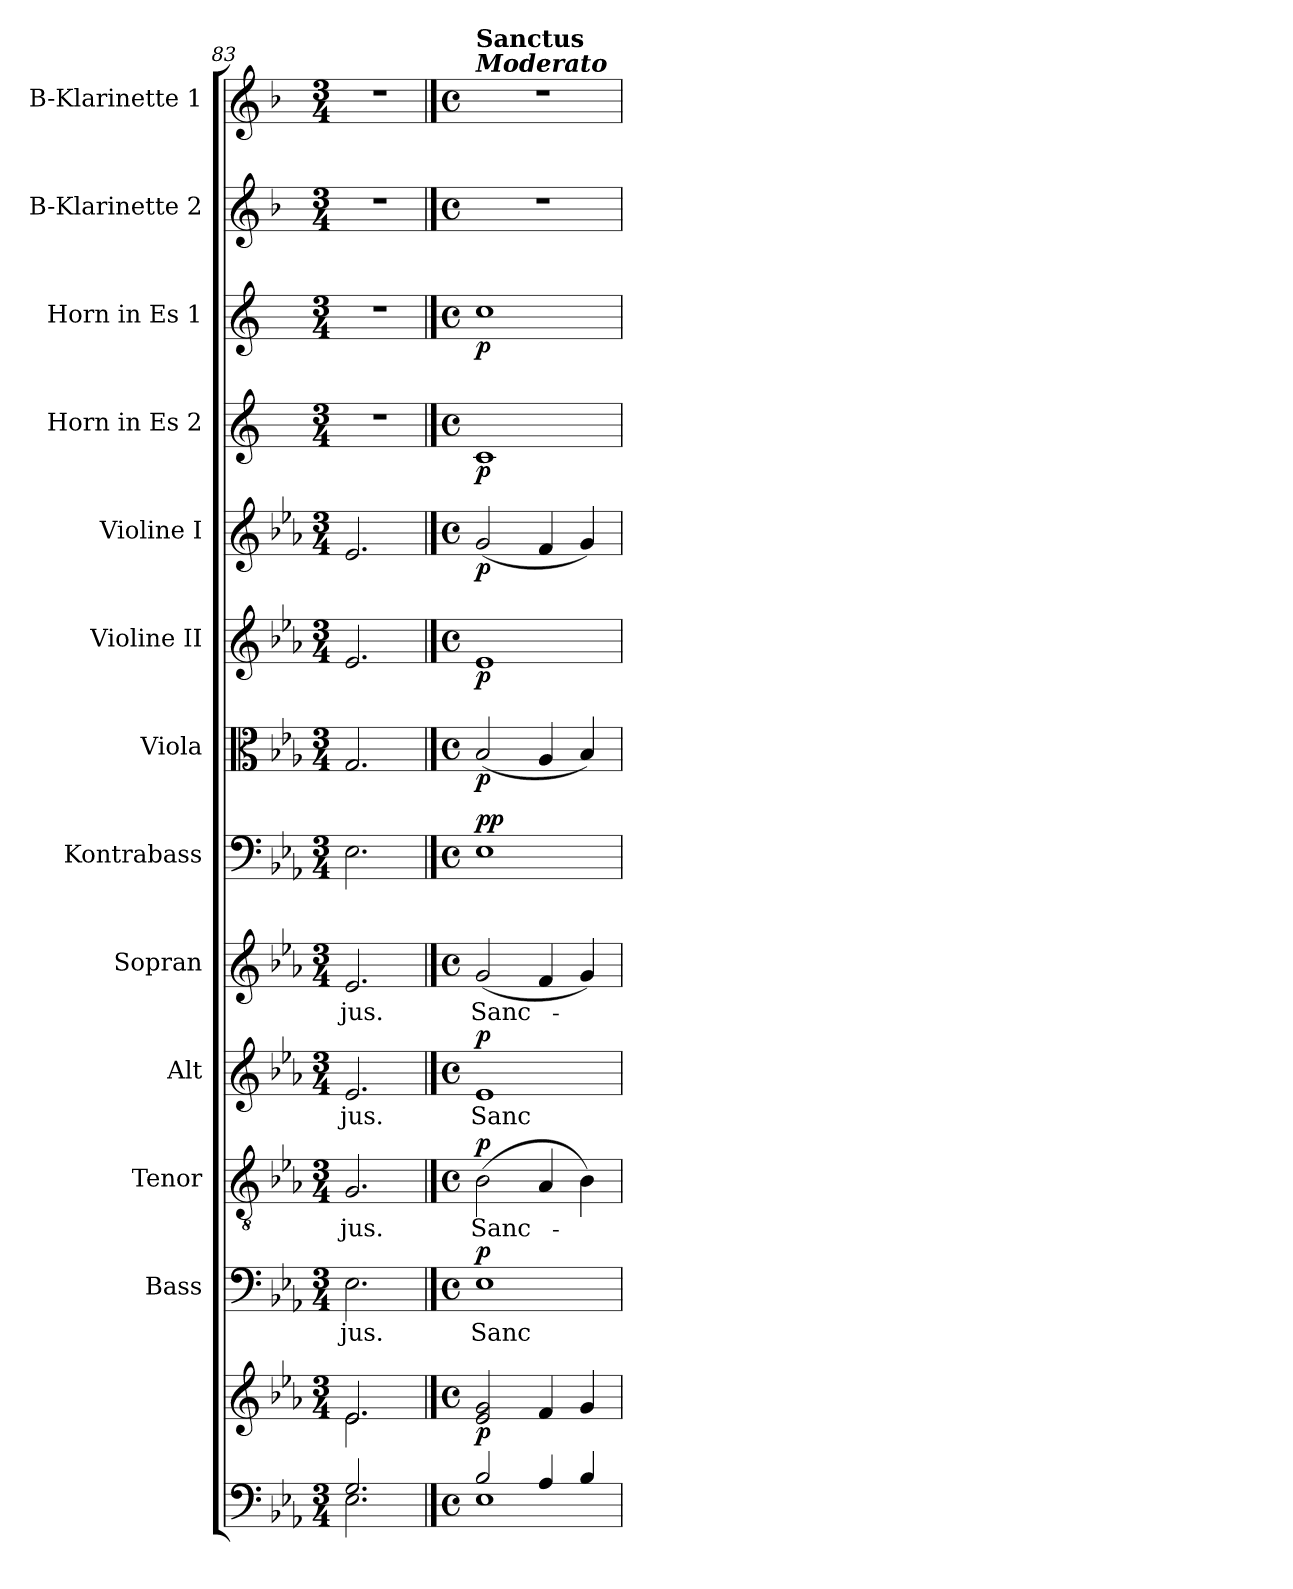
**kern	**kern	**dynam	**kern	**text	**dynam	**kern	**text	**dynam	**kern	**text	**dynam	**kern	**text	**kern	**dynam	**kern	**dynam	**kern	**dynam	**kern	**dynam	**kern	**dynam	**kern	**dynam	**kern	**kern
*part13	*part13	*part13	*part12	*part12	*part12	*part11	*part11	*part11	*part10	*part10	*part10	*part9	*part9	*part8	*part8	*part7	*part7	*part6	*part6	*part5	*part5	*part4	*part4	*part3	*part3	*part2	*part1
*staff14	*staff13	*staff13/14	*staff12	*staff12	*staff12	*staff11	*staff11	*staff11	*staff10	*staff10	*staff10	*staff9	*staff9	*staff8	*staff8	*staff7	*staff7	*staff6	*staff6	*staff5	*staff5	*staff4	*staff4	*staff3	*staff3	*staff2	*staff1
*	*	*	*I"Bass	*	*	*I"Tenor	*	*	*I"Alt	*	*	*I"Sopran	*	*I"Kontrabass	*	*I"Viola	*	*I"Violine II	*	*I"Violine I	*	*I"Horn in Es 2	*	*I"Horn in Es 1	*	*I"B-Klarinette 2	*I"B-Klarinette 1
*	*	*	*I'B.	*	*	*I'T.	*	*	*I'A.	*	*	*I'S.	*	*I'Kb.	*	*I'Vla.	*	*I'Vl. II	*	*I'Vl. I	*	*	*	*	*	*I'B Kl. 2	*I'B Kl. 1
*clefF4	*clefG2	*	*clefF4	*	*	*clefGv2	*	*	*clefG2	*	*	*clefG2	*	*clefF4	*	*clefC3	*	*clefG2	*	*clefG2	*	*clefG2	*	*clefG2	*	*clefG2	*clefG2
*	*	*	*	*	*	*	*	*	*	*	*	*	*	*ITrd7c12	*	*	*	*	*	*	*	*ITrd4c7	*	*ITrd4c7	*	*ITrd1c2	*ITrd1c2
*k[b-e-a-]	*k[b-e-a-]	*	*k[b-e-a-]	*	*	*k[b-e-a-]	*	*	*k[b-e-a-]	*	*	*k[b-e-a-]	*	*k[b-e-a-]	*	*k[b-e-a-]	*	*k[b-e-a-]	*	*k[b-e-a-]	*	*k[b-]	*	*k[b-]	*	*k[b-e-a-]	*k[b-e-a-]
*E-:	*E-:	*	*E-:	*	*	*E-:	*	*	*E-:	*	*	*E-:	*	*E-:	*	*E-:	*	*E-:	*	*E-:	*	*F:	*	*F:	*	*E-:	*E-:
*M3/4	*M3/4	*	*M3/4	*	*	*M3/4	*	*	*M3/4	*	*	*M3/4	*	*M3/4	*	*M3/4	*	*M3/4	*	*M3/4	*	*M3/4	*	*M3/4	*	*M3/4	*M3/4
=83	=83	=83	=83	=83	=83	=83	=83	=83	=83	=83	=83	=83	=83	=83	=83	=83	=83	=83	=83	=83	=83	=83	=83	=83	=83	=83	=83
*^	*^	*	*	*	*	*	*	*	*	*	*	*	*	*	*	*	*	*	*	*	*	*	*	*	*	*	*
!	!	!	!	!	!	!LO:LY:b	!	!	!LO:LY:b	!	!	!LO:LY:b	!	!	!LO:LY:b	!	!	!	!	!	!	!	!	!	!	!	!	!	!
2.G/	2.E-\	2.e-/	2.e-\	.	2.E-\	-jus.	.	2.G/	-jus.	.	2.e-/	-jus.	.	2.e-/	-jus.	2.EE-\	.	2.G/	.	2.e-/	.	2.e-/	.	2.r	.	2.r	.	2.r	2.r
*	*	*v	*v	*	*	*	*	*	*	*	*	*	*	*	*	*	*	*	*	*	*	*	*	*	*	*	*	*	*
!!LO:PB:g=z
==84	==84	==84	==84	==84	==84	==84	==84	==84	==84	==84	==84	==84	==84	==84	==84	==84	==84	==84	==84	==84	==84	==84	==84	==84	==84	==84	==84	==84
*M4/4	*	*M4/4	*	*M4/4	*	*	*M4/4	*	*	*M4/4	*	*	*M4/4	*	*M4/4	*	*M4/4	*	*M4/4	*	*M4/4	*	*M4/4	*	*M4/4	*	*M4/4	*M4/4
*met(c)	*	*met(c)	*	*met(c)	*	*	*met(c)	*	*	*met(c)	*	*	*met(c)	*	*met(c)	*	*met(c)	*	*met(c)	*	*met(c)	*	*met(c)	*	*met(c)	*	*met(c)	*met(c)
*	*	*^	*	*	*	*	*	*	*	*	*	*	*	*	*	*	*	*	*	*	*	*	*	*	*	*	*	*
!	!	!	!	!	!	!	!	!	!	!	!	!	!	!	!	!	!	!	!	!	!	!	!	!	!	!	!	!	!LO:TX:a:Bi:t=Moderato
!	!	!	!	!	!	!	!	!	!	!	!	!	!	!	!	!	!	!	!	!	!	!	!	!	!	!	!	!	!LO:TX:a:B:t=Sanctus
!	!	!	!	!LO:DY:b	!	!LO:LY:b	!LO:DY:a	!	!LO:LY:b	!LO:DY:a	!	!LO:LY:b	!LO:DY:a	!	!LO:LY:b	!	!LO:DY:a	!	!	!	!	!	!	!	!	!	!	!	!
!	!	!	!	!	!	!	!	!	!	!	!	!	!	!	!	!	!LO:DY:n=1:b	!	!LO:DY:b	!	!LO:DY:b	!	!LO:DY:b	!	!LO:DY:b	!	!LO:DY:b	!	!
*	*	*v	*v	*	*	*	*	*	*	*	*	*	*	*	*	*	*	*	*	*	*	*	*	*	*	*	*	*	*
2B-/	1E-	2e-/ 2g/	p	1E-	Sanc-	p	(>2B-\	Sanc-	p	1e-	Sanc-	p	(<2g/	Sanc-	1EE-	p p	(<2B-/	p	1e-	p	(<2g/	p	1F	p	1f	p	1r	1r
4A-/	.	4f/	.	.	.	.	4A-/	.	.	.	.	.	4f/	.	.	.	4A-/	.	.	.	4f/	.	.	.	.	.	.	.
4B-/	.	4g/	.	.	.	.	4B-\)	.	.	.	.	.	4g/)	.	.	.	4B-/)	.	.	.	4g/)	.	.	.	.	.	.	.
*v	*v	*	*	*	*	*	*	*	*	*	*	*	*	*	*	*	*	*	*	*	*	*	*	*	*	*	*	*
=	=	=	=	=	=	=	=	=	=	=	=	=	=	=	=	=	=	=	=	=	=	=	=	=	=	=	=
*-	*-	*-	*-	*-	*-	*-	*-	*-	*-	*-	*-	*-	*-	*-	*-	*-	*-	*-	*-	*-	*-	*-	*-	*-	*-	*-	*-
